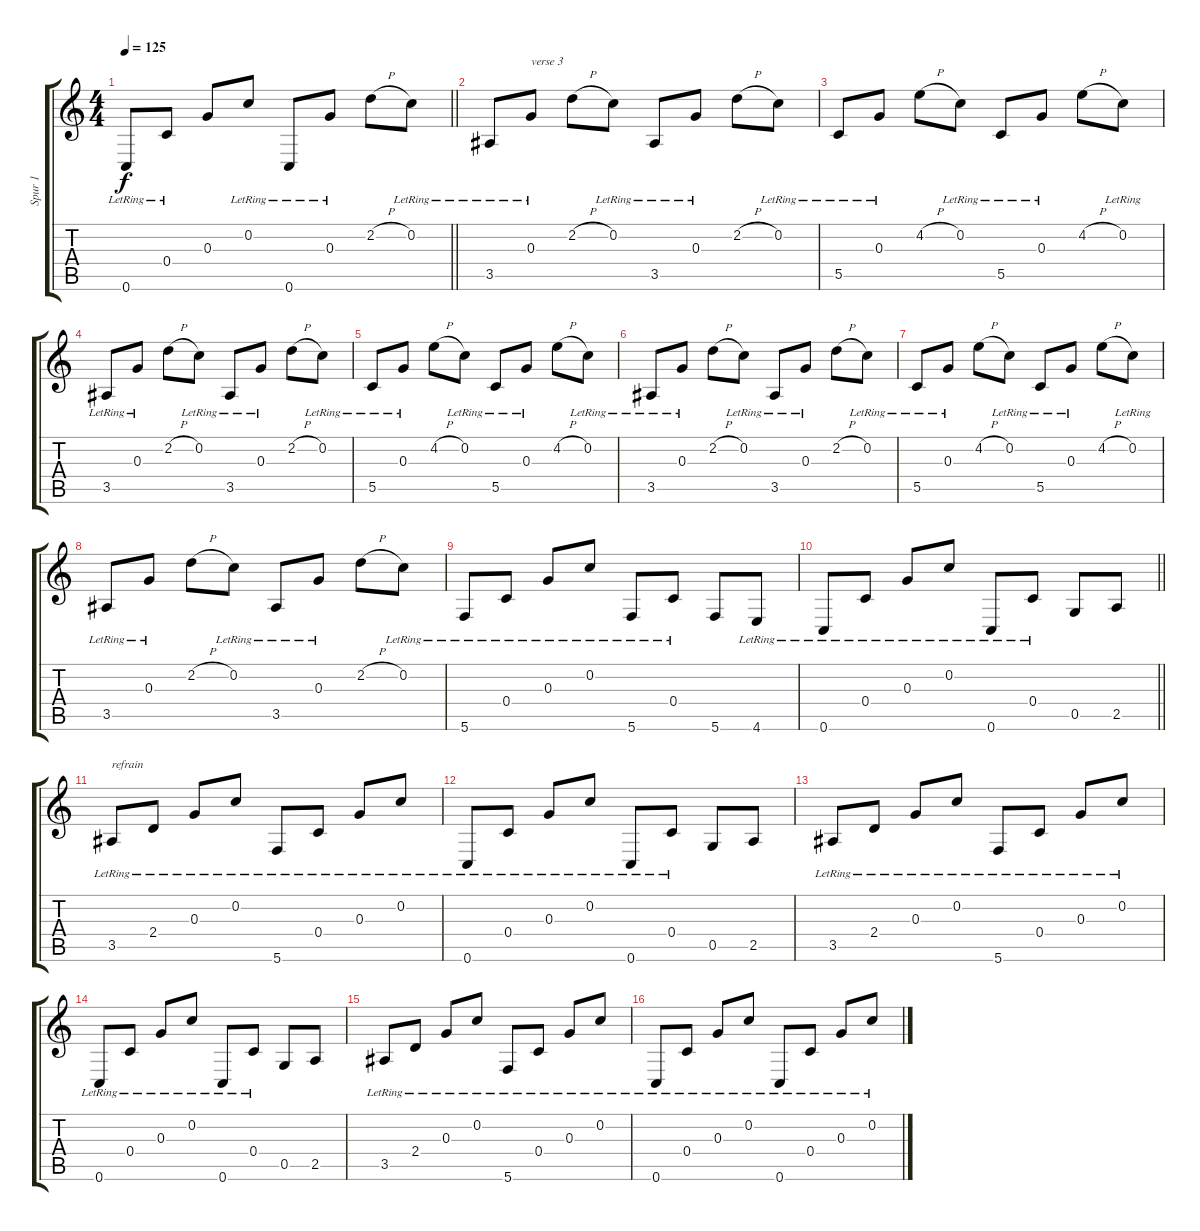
\track ("Spur 1" "Spur 1") {instrument acousticguitarnylon}
\staff {score tabs}
\tuning (E4 C4 G3 C3 G2 C2) {hide}
\ts (4 4)
\tempo 125
\clef g2
\barLineRight lightlight
\ks c
0.6{lr}.8{dy f} 0.4{lr}.8 0.3.8 0.2{lr}.8 0.6{lr}.8 0.3{lr}.8 2.2{h}.8 0.2{lr}.8 |
3.5{lr}.8 0.3{lr}.8{txt "verse 3"} 2.2{h}.8 0.2{lr}.8 3.5{lr}.8 0.3{lr}.8 2.2{h}.8 0.2{lr}.8 |
5.5{lr}.8 0.3{lr}.8 4.2{h}.8 0.2{lr}.8 5.5{lr}.8 0.3{lr}.8 4.2{h}.8 0.2{lr}.8 |
3.5{lr}.8 0.3{lr}.8 2.2{h}.8 0.2{lr}.8 3.5{lr}.8 0.3{lr}.8 2.2{h}.8 0.2{lr}.8 |
5.5{lr}.8 0.3{lr}.8 4.2{h}.8 0.2{lr}.8 5.5{lr}.8 0.3{lr}.8 4.2{h}.8 0.2{lr}.8 |
3.5{lr}.8 0.3{lr}.8 2.2{h}.8 0.2{lr}.8 3.5{lr}.8 0.3{lr}.8 2.2{h}.8 0.2{lr}.8 |
5.5{lr}.8 0.3{lr}.8 4.2{h}.8 0.2{lr}.8 5.5{lr}.8 0.3{lr}.8 4.2{h}.8 0.2{lr}.8 |
3.5{lr}.8 0.3{lr}.8 2.2{h}.8 0.2{lr}.8 3.5{lr}.8 0.3{lr}.8 2.2{h}.8 0.2{lr}.8 |
5.6{lr}.8 0.4{lr}.8 0.3{lr}.8 0.2{lr}.8 5.6{lr}.8 0.4{lr}.8 5.6.8 4.6{lr}.8 |
\barLineRight lightlight
0.6{lr}.8 0.4{lr}.8 0.3{lr}.8 0.2{lr}.8 0.6{lr}.8 0.4{lr}.8 0.5.8 2.5.8 |
3.5{lr}.8{txt "refrain"} 2.4{lr}.8 0.3{lr}.8 0.2{lr}.8 5.6{lr}.8 0.4{lr}.8 0.3{lr}.8 0.2{lr}.8 |
0.6{lr}.8 0.4{lr}.8 0.3{lr}.8 0.2{lr}.8 0.6{lr}.8 0.4{lr}.8 0.5.8 2.5.8 |
3.5{lr}.8 2.4{lr}.8 0.3{lr}.8 0.2{lr}.8 5.6{lr}.8 0.4{lr}.8 0.3{lr}.8 0.2{lr}.8 |
0.6{lr}.8 0.4{lr}.8 0.3{lr}.8 0.2{lr}.8 0.6{lr}.8 0.4{lr}.8 0.5.8 2.5.8 |
3.5{lr}.8 2.4{lr}.8 0.3{lr}.8 0.2{lr}.8 5.6{lr}.8 0.4{lr}.8 0.3{lr}.8 0.2{lr}.8 |
0.6{lr}.8 0.4{lr}.8 0.3{lr}.8 0.2{lr}.8 0.6{lr}.8 0.4{lr}.8 0.3{lr}.8 0.2{lr}.8
